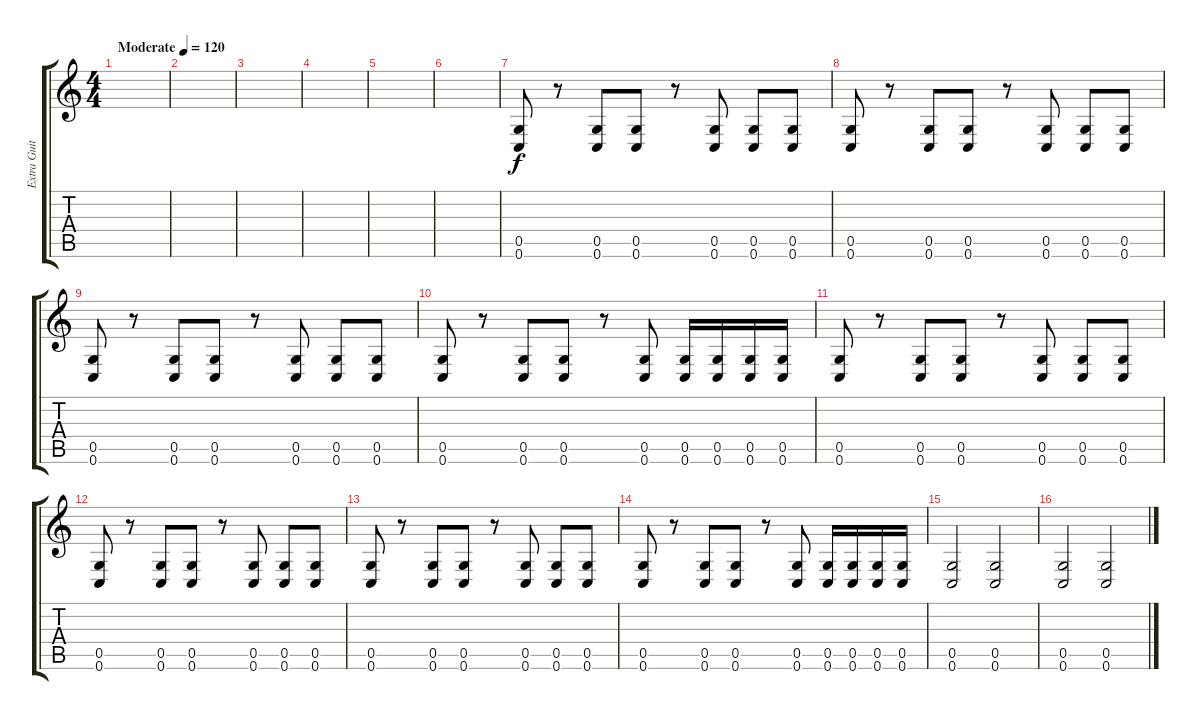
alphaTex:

\track ("Extra Guitar" "Extra Guit") {instrument distortionguitar}
\staff {score tabs}
\tuning (D4 A3 F3 C3 G2 C2) {hide}
\ts (4 4)
\tempo (120 "Moderate")
\clef g2
\ks c
|
|
|
|
|
|
(0.5 0.6).8 r.8 (0.5 0.6).8 (0.5 0.6).8 r.8 (0.5 0.6).8 (0.5 0.6).8 (0.5 0.6).8 |
(0.5 0.6).8 r.8 (0.5 0.6).8 (0.5 0.6).8 r.8 (0.5 0.6).8 (0.5 0.6).8 (0.5 0.6).8 |
(0.5 0.6).8 r.8 (0.5 0.6).8 (0.5 0.6).8 r.8 (0.5 0.6).8 (0.5 0.6).8 (0.5 0.6).8 |
(0.5 0.6).8 r.8 (0.5 0.6).8 (0.5 0.6).8 r.8 (0.5 0.6).8 (0.5 0.6).16 (0.5 0.6).16 (0.5 0.6).16 (0.5 0.6).16 |
(0.5 0.6).8 r.8 (0.5 0.6).8 (0.5 0.6).8 r.8 (0.5 0.6).8 (0.5 0.6).8 (0.5 0.6).8 |
(0.5 0.6).8 r.8 (0.5 0.6).8 (0.5 0.6).8 r.8 (0.5 0.6).8 (0.5 0.6).8 (0.5 0.6).8 |
(0.5 0.6).8 r.8 (0.5 0.6).8 (0.5 0.6).8 r.8 (0.5 0.6).8 (0.5 0.6).8 (0.5 0.6).8 |
(0.5 0.6).8 r.8 (0.5 0.6).8 (0.5 0.6).8 r.8 (0.5 0.6).8 (0.5 0.6).16 (0.5 0.6).16 (0.5 0.6).16 (0.5 0.6).16 |
(0.5 0.6).2 (0.5 0.6).2 |
(0.5 0.6).2 (0.5 0.6).2
